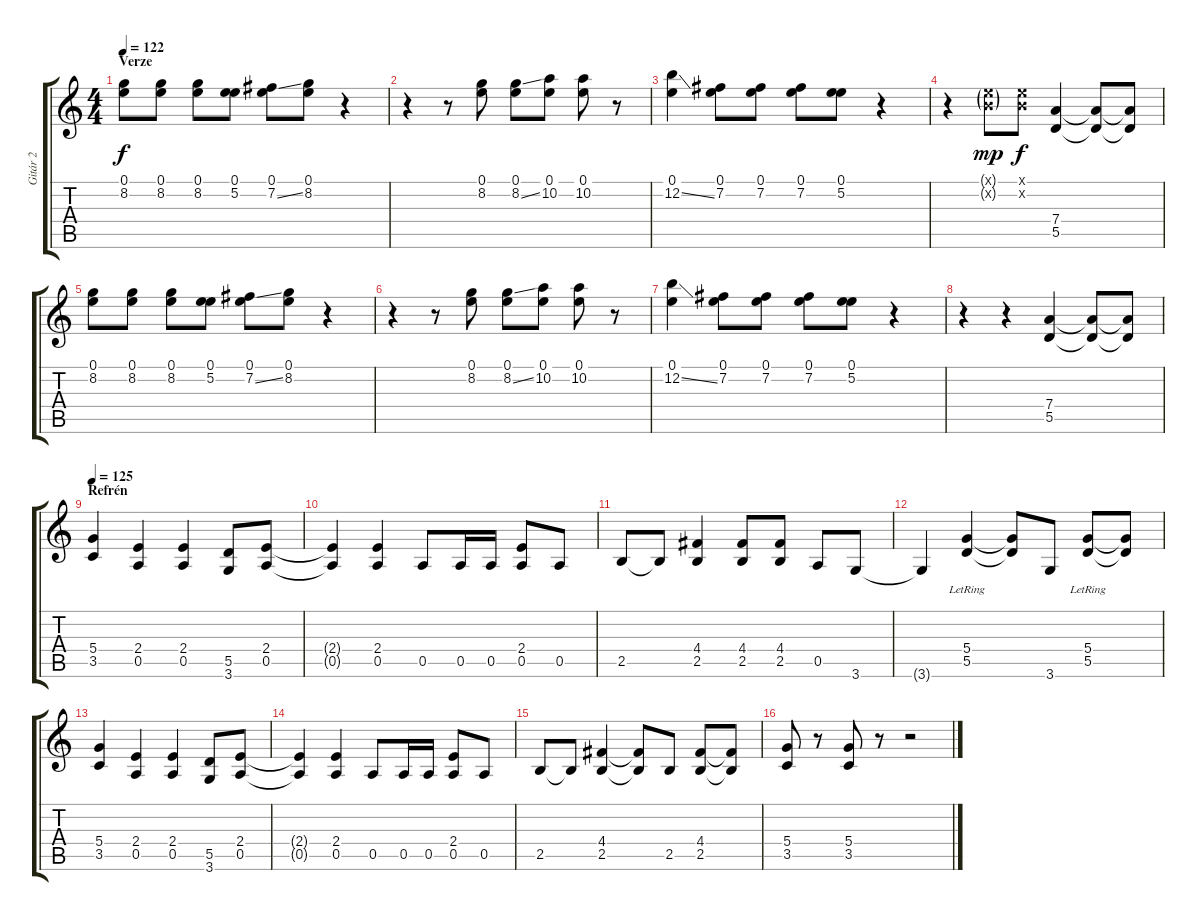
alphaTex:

\track ("Gitár 2" "Gitár 2") {instrument overdrivenguitar}
\staff {score tabs}
\tuning (E4 B3 G3 D3 A2 E2) {hide}
\ts (4 4)
\section ("" "Verze")
\tempo 122
\clef g2
\ks c
(0.1 8.2).8{dy f} (0.1 8.2).8 (0.1 8.2).8 (0.1 5.2).8 (0.1 7.2{ss}).8 (0.1 8.2).8 r.4 |
r.4 r.8 (0.1 8.2).8 (0.1 8.2{ss}).8 (0.1 10.2).8 (0.1 10.2).8 r.8 |
(0.1 12.2{ss}).4 (0.1 7.2).8 (0.1 7.2).8 (0.1 7.2).8 (0.1 5.2).8 r.4 |
r.4 (0.1{g x} 0.2{g x}).8{dy mp} (0.1{x} 0.2{x}).8{dy f} (7.4 5.5).4 (7.4{t} 5.5{t}).8 (7.4{t} 5.5{t}).8 |
(0.1 8.2).8 (0.1 8.2).8 (0.1 8.2).8 (0.1 5.2).8 (0.1 7.2{ss}).8 (0.1 8.2).8 r.4 |
r.4 r.8 (0.1 8.2).8 (0.1 8.2{ss}).8 (0.1 10.2).8 (0.1 10.2).8 r.8 |
(0.1 12.2{ss}).4 (0.1 7.2).8 (0.1 7.2).8 (0.1 7.2).8 (0.1 5.2).8 r.4 |
r.4 r.4 (7.4 5.5).4 (7.4{t} 5.5{t}).8 (7.4{t} 5.5{t}).8 |
\section ("" "Refrén")
\tempo 125
(5.4 3.5).4 (2.4 0.5).4 (2.4 0.5).4 (5.5 3.6).8 (2.4 0.5).8 |
(2.4{t} 0.5{t}).4 (2.4 0.5).4 0.5.8 0.5.16 0.5.16 (2.4 0.5).8 0.5.8 |
2.5.8 2.5{t}.8 (4.4 2.5).4 (4.4 2.5).8 (4.4 2.5).8 0.5.8 3.6.8 |
3.6{t}.4 (5.4{lr} 5.5{lr}).4 (5.4{t} 5.5{t}).8 3.6.8 (5.4{lr} 5.5{lr}).8 (5.4{t} 5.5{t}).8 |
(5.4 3.5).4 (2.4 0.5).4 (2.4 0.5).4 (5.5 3.6).8 (2.4 0.5).8 |
(2.4{t} 0.5{t}).4 (2.4 0.5).4 0.5.8 0.5.16 0.5.16 (2.4 0.5).8 0.5.8 |
2.5.8 2.5{t}.8 (4.4 2.5).4 (4.4{t} 2.5{t}).8 2.5.8 (4.4 2.5).8 (4.4{t} 2.5{t}).8 |
(5.4 3.5).8 r.8 (5.4 3.5).8 r.8 r.2
